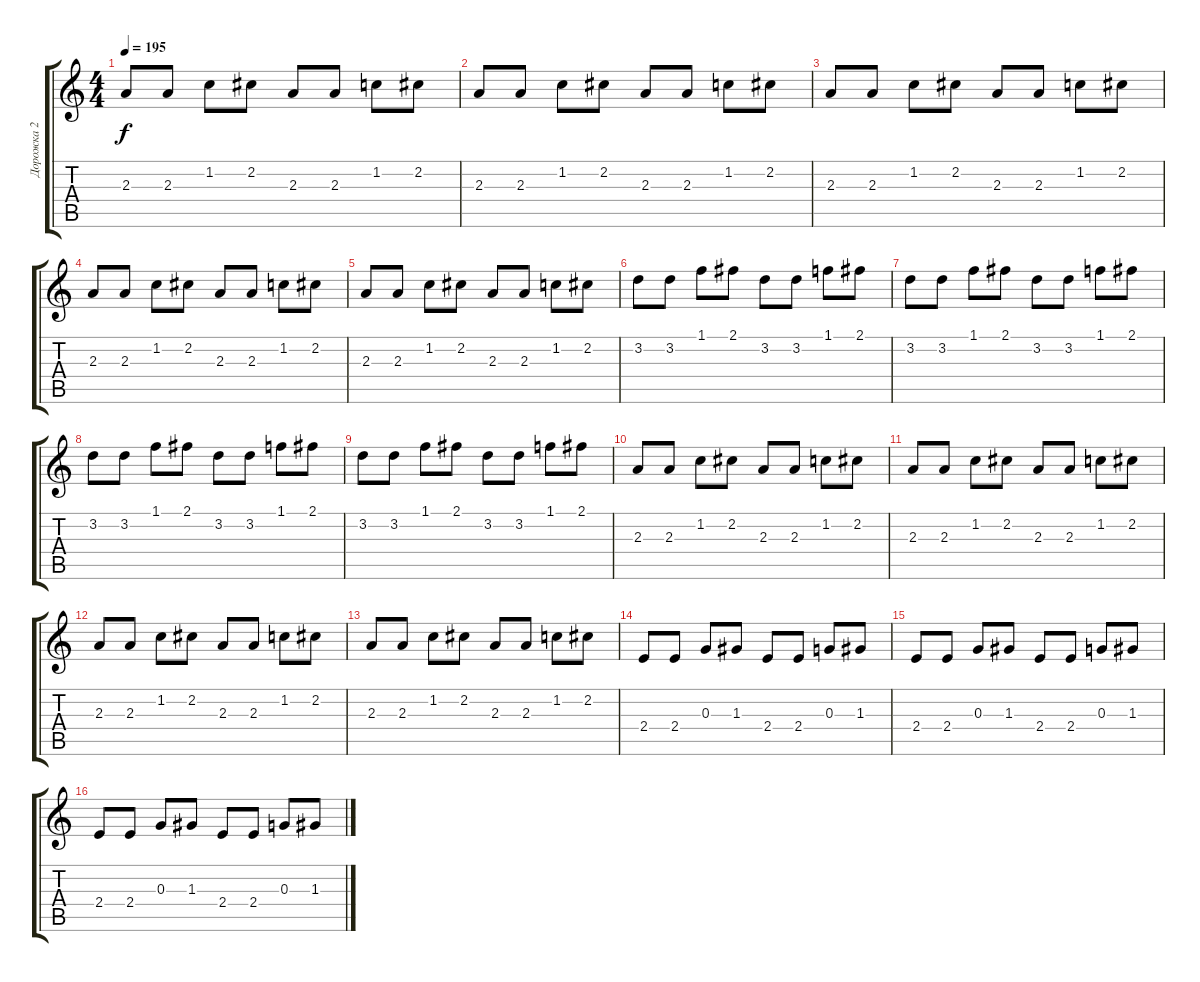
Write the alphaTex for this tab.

\track ("Дорожка 2" "Дорожка 2") {instrument acousticguitarnylon}
\staff {score tabs}
\tuning (E4 B3 G3 D3 A2 E2) {hide}
\ts (4 4)
\tempo 195
\clef g2
\ks c
2.3.8{dy f} 2.3.8 1.2.8 2.2.8 2.3.8 2.3.8 1.2.8 2.2.8 |
2.3.8 2.3.8 1.2.8 2.2.8 2.3.8 2.3.8 1.2.8 2.2.8 |
2.3.8 2.3.8 1.2.8 2.2.8 2.3.8 2.3.8 1.2.8 2.2.8 |
2.3.8 2.3.8 1.2.8 2.2.8 2.3.8 2.3.8 1.2.8 2.2.8 |
2.3.8 2.3.8 1.2.8 2.2.8 2.3.8 2.3.8 1.2.8 2.2.8 |
3.2.8 3.2.8 1.1.8 2.1.8 3.2.8 3.2.8 1.1.8 2.1.8 |
3.2.8 3.2.8 1.1.8 2.1.8 3.2.8 3.2.8 1.1.8 2.1.8 |
3.2.8 3.2.8 1.1.8 2.1.8 3.2.8 3.2.8 1.1.8 2.1.8 |
3.2.8 3.2.8 1.1.8 2.1.8 3.2.8 3.2.8 1.1.8 2.1.8 |
2.3.8 2.3.8 1.2.8 2.2.8 2.3.8 2.3.8 1.2.8 2.2.8 |
2.3.8 2.3.8 1.2.8 2.2.8 2.3.8 2.3.8 1.2.8 2.2.8 |
2.3.8 2.3.8 1.2.8 2.2.8 2.3.8 2.3.8 1.2.8 2.2.8 |
2.3.8 2.3.8 1.2.8 2.2.8 2.3.8 2.3.8 1.2.8 2.2.8 |
2.4.8 2.4.8 0.3.8 1.3.8 2.4.8 2.4.8 0.3.8 1.3.8 |
2.4.8 2.4.8 0.3.8 1.3.8 2.4.8 2.4.8 0.3.8 1.3.8 |
2.4.8 2.4.8 0.3.8 1.3.8 2.4.8 2.4.8 0.3.8 1.3.8
